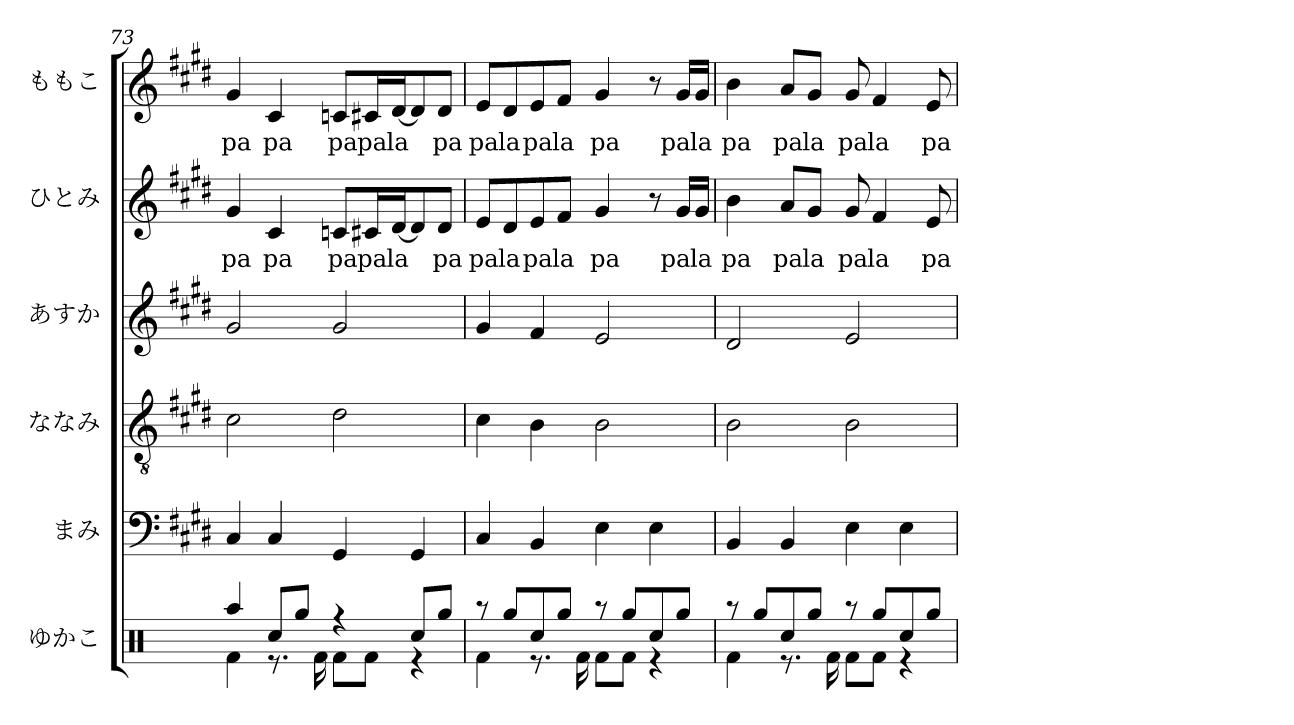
**kern	**kern	**kern	**kern	**kern	**text	**kern	**text
*part6	*part5	*part4	*part3	*part2	*part2	*part1	*part1
*staff6	*staff5	*staff4	*staff3	*staff2	*staff2	*staff1	*staff1
*I"ゆかこ	*I"まみ	*I"ななみ	*I"あすか	*I"ひとみ	*	*I"ももこ	*
!!LO:PB:g=z
*clefX	*clefF4	*clefGv2	*clefG2	*clefG2	*	*clefG2	*
*k[]	*k[f#c#g#d#]	*k[f#c#g#d#]	*k[f#c#g#d#]	*k[f#c#g#d#]	*	*k[f#c#g#d#]	*
=73	=73	=73	=73	=73	=73	=73	=73
*^	*	*	*	*	*	*	*
4Raa/	4Rf\	4C#/	2c#\	2g#/	4g#/	pa	4g#/	pa
8Rcc/L	8.r	4C#/	.	.	4c#/	pa	4c#/	pa
8Rgg/J	.	.	.	.	.	.	.	.
.	16Rf\	.	.	.	.	.	.	.
4r	8Rf\L	4GG#/	2d#\	2g#/	8cn/L	pa	8cn/L	pa
.	8Rf\J	.	.	.	16c#X/L	pa	16c#X/L	pa
.	.	.	.	.	[16d#/J	la	[16d#/J	la
8Rcc/L	4r	4GG#/	.	.	8d#/]	.	8d#/]	.
8Rgg/J	.	.	.	.	8d#/J	pa	8d#/J	pa
=74	=74	=74	=74	=74	=74	=74	=74	=74
8r	4Rf\	4C#/	4c#\	4g#/	8e/L	pa	8e/L	pa
8Rgg/L	.	.	.	.	8d#/	la	8d#/	la
8Rcc/	8.r	4BB/	4B\	4f#/	8e/	pa	8e/	pa
8Rgg/J	.	.	.	.	8f#/J	la	8f#/J	la
.	16Rf\	.	.	.	.	.	.	.
8r	8Rf\L	4E\	2B\	2e/	4g#/	pa	4g#/	pa
8Rgg/L	8Rf\J	.	.	.	.	.	.	.
8Rcc/	4r	4E\	.	.	8r	.	8r	.
8Rgg/J	.	.	.	.	16g#/LL	pa	16g#/LL	pa
.	.	.	.	.	16g#/JJ	la	16g#/JJ	la
=75	=75	=75	=75	=75	=75	=75	=75	=75
8r	4Rf\	4BB/	2B\	2d#/	4b\	pa	4b\	pa
8Rgg/L	.	.	.	.	.	.	.	.
8Rcc/	8.r	4BB/	.	.	8a/L	pa	8a/L	pa
8Rgg/J	.	.	.	.	8g#/J	la	8g#/J	la
.	16Rf\	.	.	.	.	.	.	.
8r	8Rf\L	4E\	2B\	2e/	8g#/	pa	8g#/	pa
8Rgg/L	8Rf\J	.	.	.	4f#/	la	4f#/	la
8Rcc/	4r	4E\	.	.	.	.	.	.
8Rgg/J	.	.	.	.	8e/	pa	8e/	pa
*v	*v	*	*	*	*	*	*	*
=	=	=	=	=	=	=	=
*-	*-	*-	*-	*-	*-	*-	*-
